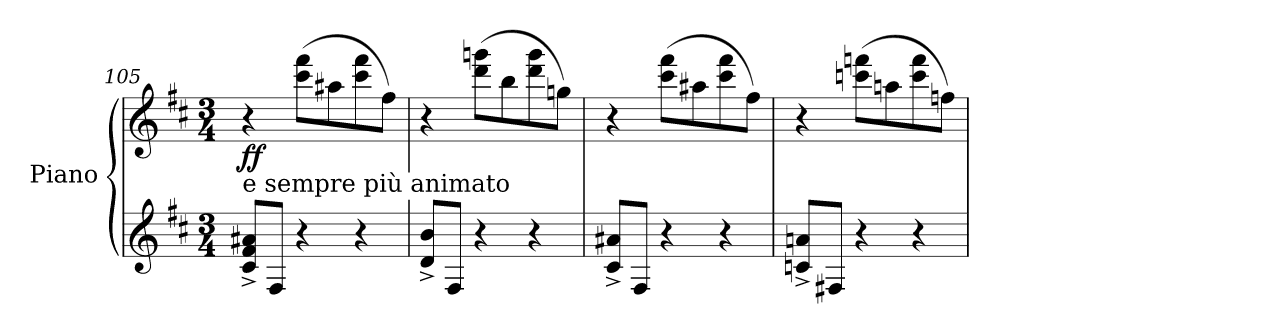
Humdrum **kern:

**kern	**kern	**dynam
*part1	*part1	*part1
*staff2	*staff1	*staff1/2
*I"Piano	*	*
*I'Pno	*	*
*clefG2	*clefG2	*
*k[f#c#]	*k[f#c#]	*
*M3/4	*M3/4	*
=105	=105	=105
!	!LO:TX:b:t=e sempre più animato	!
!	!	!LO:DY:b
8c#/^ 8f#/^ 8a#X/^L	4r	ff
8F#/J	.	.
4r	(8ccc#\ 8fff#\L	.
.	8aa#X\	.
4r	8ccc#\ 8fff#\	.
.	8ff#\J)	.
=106	=106	=106
8d/^ 8b/^L	4r	.
8F#/J	.	.
4r	(8ddd\ 8gggn\L	.
.	8bb\	.
4r	8ddd\ 8ggg\	.
.	8ggn\J)	.
=107	=107	=107
8c#/^ 8a#X/^L	4r	.
8F#/J	.	.
4r	(8ccc#\ 8fff#\L	.
.	8aa#X\	.
4r	8ccc#\ 8fff#\	.
.	8ff#\J)	.
=108	=108	=108
8cn/^ 8an/^L	4r	.
8F#X/J	.	.
4r	(8cccn\ 8fffn\L	.
.	8aan\	.
4r	8ccc\ 8fff\	.
.	8ffn\J)	.
=	=	=
*-	*-	*-
